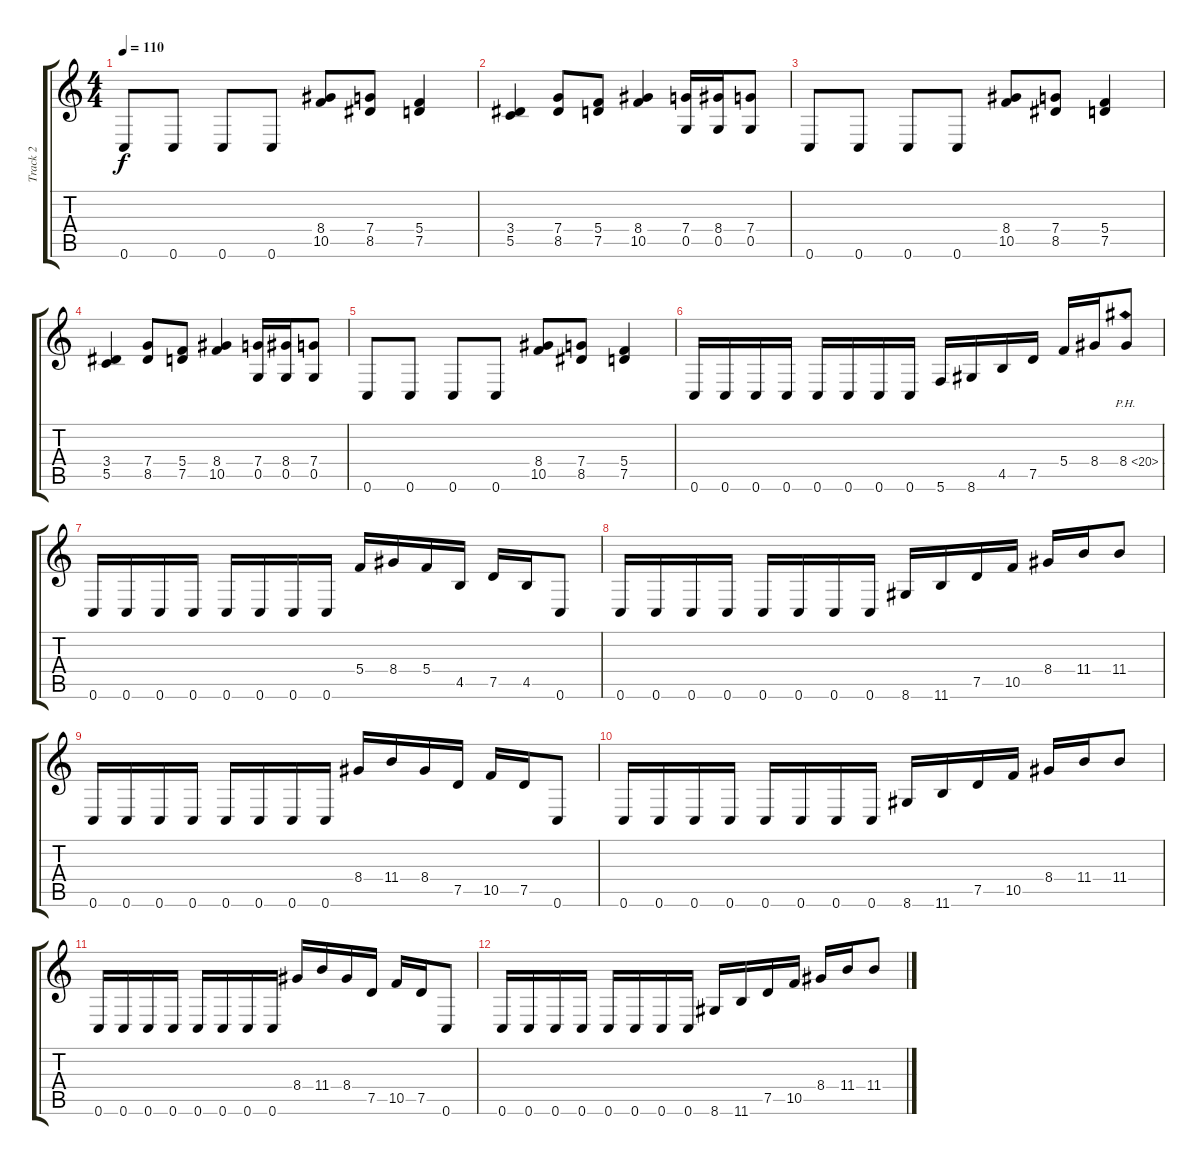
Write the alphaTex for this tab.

\track ("Track 2" "Track 2") {instrument overdrivenguitar}
\staff {score tabs}
\tuning (D4 A3 F3 C3 G2 C2) {hide}
\ts (4 4)
\tempo 110
\clef g2
\ks c
0.6.8{dy f} 0.6.8 0.6.8 0.6.8 (8.4 10.5).8 (7.4 8.5).8 (5.4 7.5).4 |
(3.4 5.5).4 (7.4 8.5).8 (5.4 7.5).8 (8.4 10.5).4 (7.4 0.5).16 (8.4 0.5).16 (7.4 0.5).8 |
0.6.8 0.6.8 0.6.8 0.6.8 (8.4 10.5).8 (7.4 8.5).8 (5.4 7.5).4 |
(3.4 5.5).4 (7.4 8.5).8 (5.4 7.5).8 (8.4 10.5).4 (7.4 0.5).16 (8.4 0.5).16 (7.4 0.5).8 |
0.6.8 0.6.8 0.6.8 0.6.8 (8.4 10.5).8 (7.4 8.5).8 (5.4 7.5).4 |
0.6.16 0.6.16 0.6.16 0.6.16 0.6.16 0.6.16 0.6.16 0.6.16 5.6.16 8.6.16 4.5.16 7.5.16 5.4.16 8.4.16 8.4{ph 12}.8 |
0.6.16 0.6.16 0.6.16 0.6.16 0.6.16 0.6.16 0.6.16 0.6.16 5.4.16 8.4.16 5.4.16 4.5.16 7.5.16 4.5.16 0.6.8 |
0.6.16 0.6.16 0.6.16 0.6.16 0.6.16 0.6.16 0.6.16 0.6.16 8.6.16 11.6.16 7.5.16 10.5.16 8.4.16 11.4.16 11.4.8 |
0.6.16 0.6.16 0.6.16 0.6.16 0.6.16 0.6.16 0.6.16 0.6.16 8.4.16 11.4.16 8.4.16 7.5.16 10.5.16 7.5.16 0.6.8 |
0.6.16 0.6.16 0.6.16 0.6.16 0.6.16 0.6.16 0.6.16 0.6.16 8.6.16 11.6.16 7.5.16 10.5.16 8.4.16 11.4.16 11.4.8 |
0.6.16 0.6.16 0.6.16 0.6.16 0.6.16 0.6.16 0.6.16 0.6.16 8.4.16 11.4.16 8.4.16 7.5.16 10.5.16 7.5.16 0.6.8 |
0.6.16 0.6.16 0.6.16 0.6.16 0.6.16 0.6.16 0.6.16 0.6.16 8.6.16 11.6.16 7.5.16 10.5.16 8.4.16 11.4.16 11.4.8
